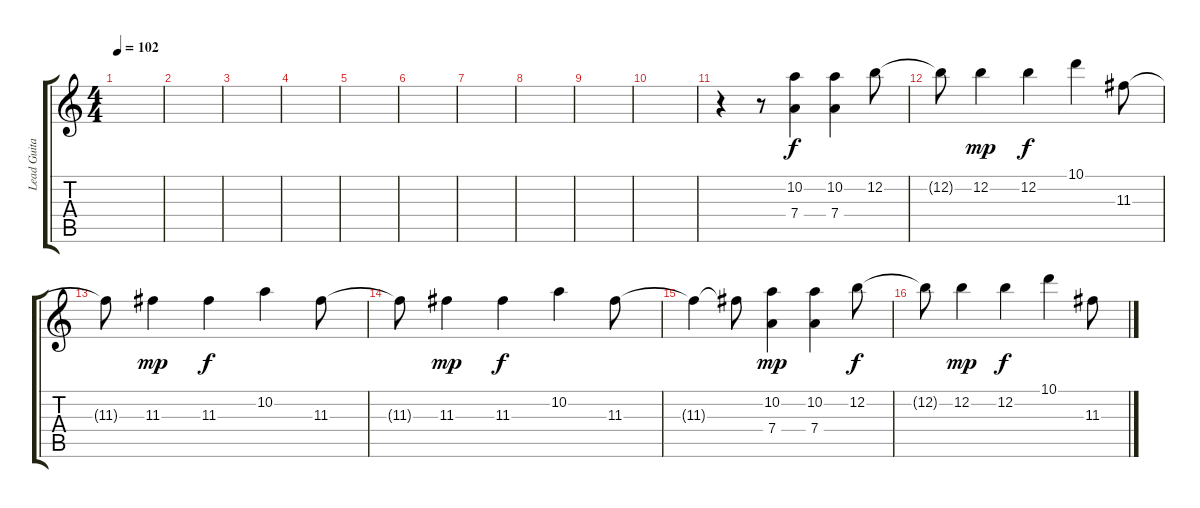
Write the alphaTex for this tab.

\track ("Lead Guitar" "Lead Guita") {instrument electricguitarjazz}
\staff {score tabs}
\tuning (E4 B3 G3 D3 A2 E2) {hide}
\ts (4 4)
\tempo 102
\clef g2
\ks c
|
|
|
|
|
|
|
|
|
|
r.4 r.8 (10.2 7.4).4 (10.2 7.4).4 12.2.8{dy f} |
12.2{t}.8 12.2.4{dy mp} 12.2.4{dy f} 10.1.4 11.3.8 |
11.3{t}.8 11.3.4{dy mp} 11.3.4{dy f} 10.2.4 11.3.8 |
11.3{t}.8 11.3.4{dy mp} 11.3.4{dy f} 10.2.4 11.3.8 |
11.3{t}.4 11.3{t}.8 (10.2 7.4).4{dy mp} (10.2 7.4).4 12.2.8{dy f} |
12.2{t}.8 12.2.4{dy mp} 12.2.4{dy f} 10.1.4 11.3.8
